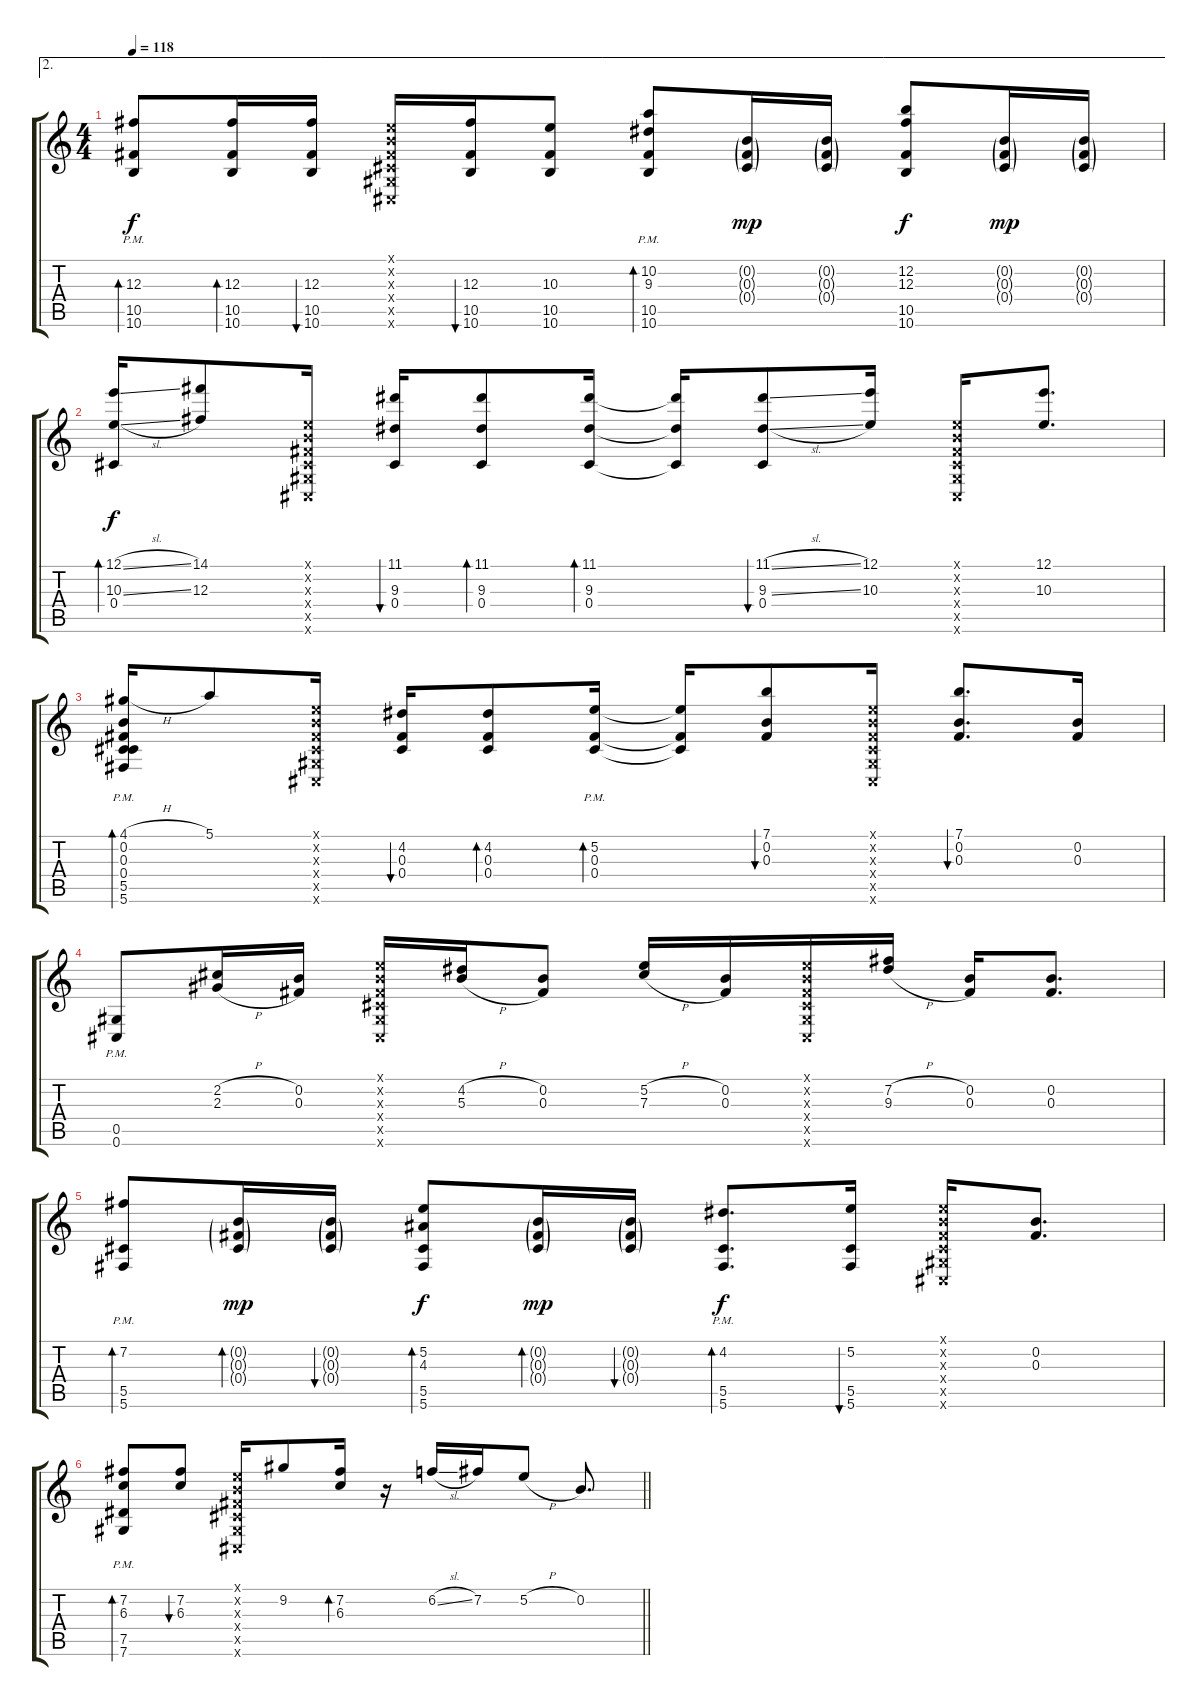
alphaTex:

\track "" {instrument acousticguitarsteel}
\staff {score tabs}
\tuning (E4 B3 Gb3 Db3 Ab2 Db2) {hide}
\ae 2
\ts (4 4)
\tempo 118
\clef g2
\ks c
(12.3 10.5 10.6{pm}).8{bd 60 dy f} (12.3 10.5 10.6).16{bd 60} (12.3 10.5 10.6).16{bu 60} (0.1{x} 0.2{x} 0.3{x} 0.4{x} 0.5{x} 0.6{x}).16 (12.3 10.5 10.6).16{bu 60} (10.3 10.5 10.6).8 (10.2 9.3 10.5 10.6{pm}).8{bd 60 beam Up} (0.2{g} 0.3{g} 0.4{g}).16{dy mp beam Up} (0.2{g} 0.3{g} 0.4{g}).16{beam Up} (12.2 12.3 10.5 10.6).8{dy f beam Up} (0.2{g} 0.3{g} 0.4{g}).16{dy mp beam Up} (0.2{g} 0.3{g} 0.4{g}).16{beam Up} |
(12.1{sl} 10.3{sl} 0.4).16{bd 60 dy f} (14.1 12.3).8 (0.1{x} 0.2{x} 0.3{x} 0.4{x} 0.5{x} 0.6{x}).16 (11.1 9.3 0.4).16{bu 120 beam Up} (11.1 9.3 0.4).8{bd 60 beam Up} (11.1 9.3 0.4).16{bd 480 beam Up} (11.1{t} 9.3{t} 0.4{t}).16{beam Up} (11.1{sl} 9.3{sl} 0.4).8{bu 60 beam Up} (12.1 10.3).16{beam Up} (0.1{x} 0.2{x} 0.3{x} 0.4{x} 0.5{x} 0.6{x}).16 (12.1 10.3).8{d beam Up} |
(4.1{h} 0.2 0.3 0.4 5.5 5.6{pm}).16{bd 60} 5.1.8 (0.1{x} 0.2{x} 0.3{x} 0.4{x} 0.5{x} 0.6{x}).16 (4.2 0.3 0.4).16{bu 60} (4.2 0.3 0.4).8{bd 60} (5.2 0.3 0.4{pm}).16{bd 60} (5.2{t} 0.3{t} 0.4{t}).16 (7.1 0.2 0.3).8{bu 60} (0.1{x} 0.2{x} 0.3{x} 0.4{x} 0.5{x} 0.6{x}).16 (7.1 0.2 0.3).8{d bu 60 beam Up} (0.2 0.3).16{beam Up} |
(0.5{pm} 0.6).8 (2.2{h} 2.3{h}).16 (0.2 0.3).16 (0.1{x} 0.2{x} 0.3{x} 0.4{x} 0.5{x} 0.6{x}).16 (4.2{h} 5.3{h}).16 (0.2 0.3).8 (5.2{h} 7.3{h}).16 (0.2 0.3).16 (0.1{x} 0.2{x} 0.3{x} 0.4{x} 0.5{x} 0.6{x}).16 (7.2{h} 9.3{h}).16{beam Up} (0.2 0.3).16{beam Up} (0.2 0.3).8{d} |
(7.2 5.5 5.6{pm}).8{bd 60} (0.2{g} 0.3{g} 0.4{g}).16{bd 60 dy mp} (0.2{g} 0.3{g} 0.4{g}).16{bu 60} (5.2 4.3 5.5 5.6).8{bd 60 dy f} (0.2{g} 0.3{g} 0.4{g}).16{bd 60 dy mp} (0.2{g} 0.3{g} 0.4{g}).16{bu 60} (4.2 5.5 5.6{pm}).8{d bd 60 dy f} (5.2 5.5 5.6).16{bu 60} (0.1{x} 0.2{x} 0.3{x} 0.4{x} 0.5{x} 0.6{x}).16 (0.2 0.3).8{d} |
\barLineRight lightlight
(7.2 6.3 7.5 7.6{pm}).8{bd 60} (7.2 6.3).8{bu 60} (0.1{x} 0.2{x} 0.3{x} 0.4{x} 0.5{x} 0.6{x}).16 9.2.8 (7.2 6.3).16{bd 60 beam Up} r.16 6.2{sl}.16{beam Up} 7.2.16{beam Up} 5.2{h}.8{beam Up} 0.2.8{d beam Up}
